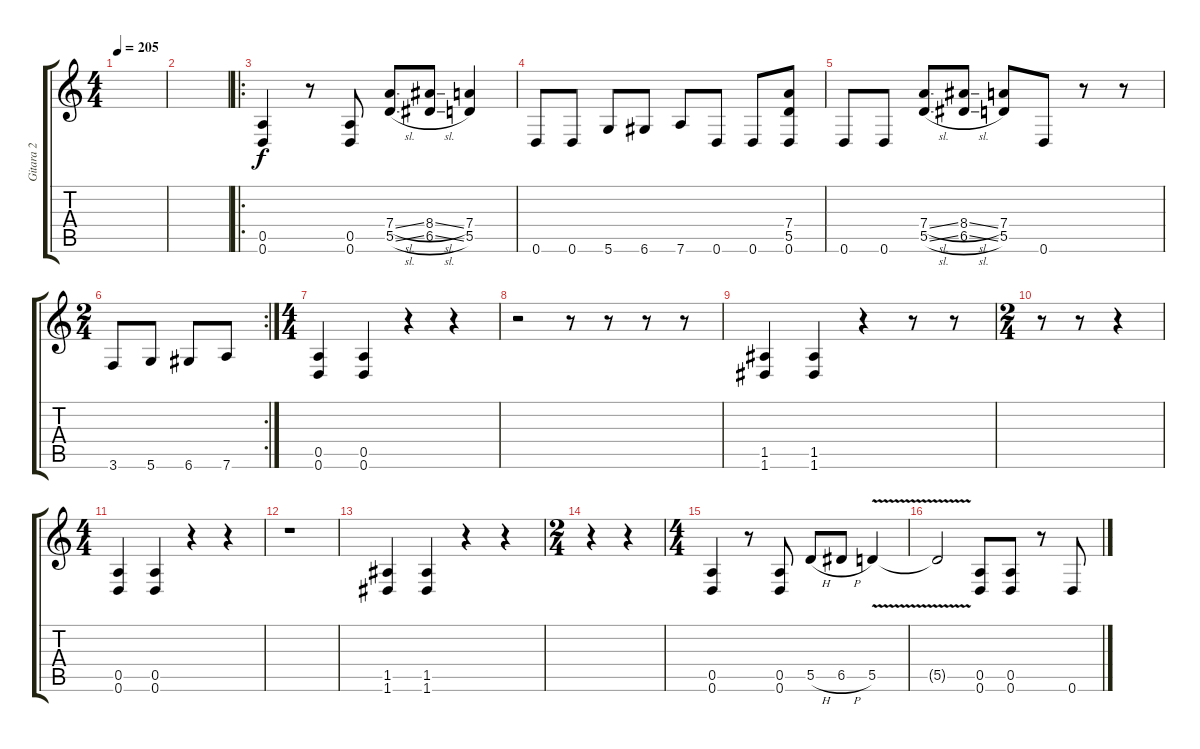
\track ("Gitara 2" "Gitara 2") {instrument distortionguitar}
\staff {score tabs}
\tuning (E4 B3 G3 D3 A2 D2) {hide}
\ts (4 4)
\tempo 205
\clef g2
\ks c
|
|
\ro
(0.5 0.6).4 r.8 (0.5 0.6).8 (7.4{sl} 5.5{sl}).8 (8.4{sl} 6.5{sl}).8 (7.4 5.5).4 |
0.6.8 0.6.8 5.6.8 6.6.8 7.6.8 0.6.8 0.6.8 (7.4 5.5 0.6).8 |
0.6.8 0.6.8 (7.4{sl} 5.5{sl}).8 (8.4{sl} 6.5{sl}).8 (7.4 5.5).8 0.6.8 r.8 r.8 |
\rc 2
\ts (2 4)
3.6.8 5.6.8 6.6.8 7.6.8 |
\ts (4 4)
(0.5 0.6).4 (0.5 0.6).4 r.4 r.4 |
r.2 r.8 r.8 r.8 r.8 |
(1.5 1.6).4 (1.5 1.6).4 r.4 r.8 r.8 |
\ts (2 4)
r.8 r.8 r.4 |
\ts (4 4)
(0.5 0.6).4 (0.5 0.6).4 r.4 r.4 |
r.1 |
(1.5 1.6).4 (1.5 1.6).4 r.4 r.4 |
\ts (2 4)
r.4 r.4 |
\ts (4 4)
(0.5 0.6).4 r.8 (0.5 0.6).8 5.5{h}.8 6.5{h}.8 5.5{v}.4 |
5.5{t}.2 (0.5 0.6).8 (0.5 0.6).8 r.8 0.6.8
